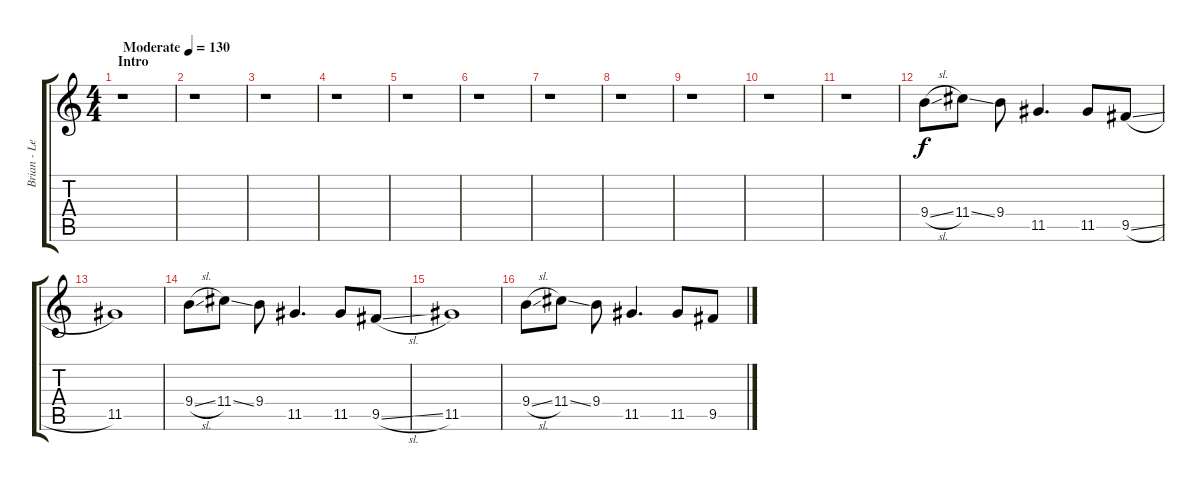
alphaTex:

\track ("Brian - Lead Guitar" "Brian - Le") {instrument electricguitarjazz}
\staff {score tabs}
\tuning (E4 B3 G3 D3 A2 E2) {hide}
\ts (4 4)
\section ("" "Intro")
\tempo (130 "Moderate")
\clef g2
\ks c
r.1{dy f instrument electricguitarjazz} |
r.1 |
r.1 |
r.1 |
r.1 |
r.1 |
r.1 |
r.1 |
r.1 |
r.1 |
r.1 |
9.4{sl}.8 11.4{ss}.8 9.4.8 11.5.4{d} 11.5.8 9.5{sl}.8 |
11.5.1 |
9.4{sl}.8 11.4{ss}.8 9.4.8 11.5.4{d} 11.5.8 9.5{sl}.8 |
11.5.1 |
9.4{sl}.8 11.4{ss}.8 9.4.8 11.5.4{d} 11.5.8 9.5{sl}.8
